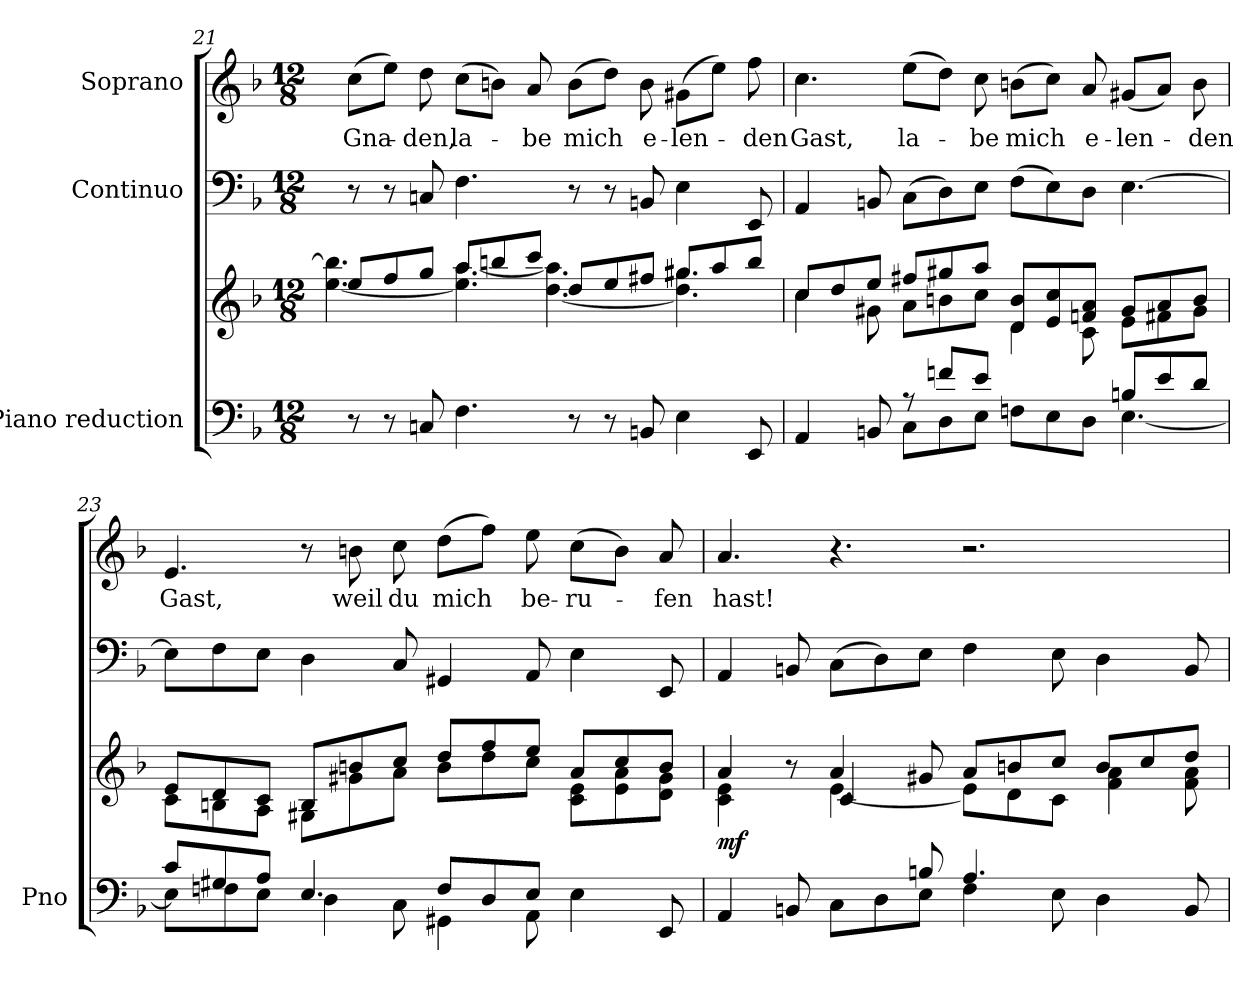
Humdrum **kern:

**kern	**kern	**dynam	**kern	**kern	**text
*part3	*part3	*part3	*part2	*part1	*part1
*staff4	*staff3	*staff3/4	*staff2	*staff1	*staff1
*I"Piano reduction	*	*	*I"Continuo	*I"Soprano	*
*I'Pno	*	*	*	*	*
*clefF4	*clefG2	*	*clefF4	*clefG2	*
*k[b-]	*k[b-]	*	*k[b-]	*k[b-]	*
*M12/8	*M12/8	*	*M12/8	*M12/8	*
=21	=21	=21	=21	=21	=21
*	*^	*	*	*	*
!	!	!	!	!	!	!LO:LY:b
8r	8ee/L	[4.ee\ 4.bb\]	.	8r	(8cc\L	Gna-
8r	8ff/	.	.	8r	8ee\J)	.
!	!	!	!	!	!	!LO:LY:b
8Cn/	8gg/J	.	.	8Cn/	8dd\	-den,
!	!	!	!	!	!	!LO:LY:b
4.F\	8aa/L	4.ee\] [4.aa\	.	4.F\	(8cc\L	la-
.	8bbn/	.	.	.	8bn\J)	.
!	!	!	!	!	!	!LO:LY:b
.	8ccc/J	.	.	.	8a/	-be
!	!	!	!	!	!	!LO:LY:b
8r	8dd/L	[4.dd\ 4.aa\]	.	8r	(8b\L	mich
8r	8ee/	.	.	8r	8dd\J)	.
!	!	!	!	!	!	!LO:LY:b
8BBn/	8ff#X/J	.	.	8BBn/	8b\	e-
!	!	!	!	!	!	!LO:LY:b
4E\	8gg#X/L	4.dd\] 4.gg#\	.	4E\	(8g#X\L	-len-
.	8aa/	.	.	.	8ee\J)	.
!	!	!	!	!	!	!LO:LY:b
8EE/	8bb/J	.	.	8EE/	8ff\	-den
=22	=22	=22	=22	=22	=22	=22
*^	*	*	*	*	*	*
!	!	!	!	!	!	!	!LO:LY:b
4AA/	4.ryy	8cc/L	4cc\	.	4AA/	4.cc\	Gast,
.	.	8dd/	.	.	.	.	.
8BBn/	.	8ee/J	8g#X\	.	8BBn/	.	.
!	!	!	!	!	!	!	!LO:LY:b
8r	8C\L	8ff#X/L	8a\L	.	(8C\L	(8ee\L	la-
8fn/L	8D\	8gg#X/	8bn\	.	8D\)	8dd\J)	.
!	!	!	!	!	!	!	!LO:LY:b
8e/J	8E\J	8aa/J	8cc\J	.	8E\J	8cc\	-be
!	!	!	!	!	!	!	!LO:LY:b
4.ryy	8Fn\L	8d/ 8b/L	4d\	.	(8F\L	(8bn\L	mich
.	8E\	8e/ 8cc/	.	.	8E\)	8cc\J)	.
!	!	!	!	!	!	!	!LO:LY:b
.	8D\J	8fn/ 8a/J	8c\	.	8D\J	8a/	e-
!	!	!	!	!	!	!	!LO:LY:b
8Bn/L	[4.E\	8g#/L	8e\L	.	[4.E\	(8g#X/L	-len-
8e/	.	8a/	8f#X\	.	.	8a/J)	.
!	!	!	!	!	!	!	!LO:LY:b
8d/J	.	8b/J	8g#\J	.	.	8b\	-den
!!LO:LB:g=z
=23	=23	=23	=23	=23	=23	=23	=23
!	!	!	!	!	!	!	!LO:LY:b
8c/L	8E\L]	8e/L	8c\L	.	8E\L]	4.e/	Gast,
8G#X/	8Fn\	8d/	8Bn\	.	8F\	.	.
8A/J	8E\J	8c/J	8A\J	.	8E\J	.	.
4.E/	4D\	8B/L	8G#X\L	.	4D\	8r	.
!	!	!	!	!	!	!	!LO:LY:b
.	.	8bn/	8g#X\	.	.	8bn\	weil
!	!	!	!	!	!	!	!LO:LY:b
.	8C\	8cc/J	8a\J	.	8C/	8cc\	du
!	!	!	!	!	!	!	!LO:LY:b
8F/L	4GG#X\	8dd/L	8b\L	.	4GG#X/	(8dd\L	mich
8D/	.	8ff/	8dd\	.	.	8ff\J)	.
!	!	!	!	!	!	!	!LO:LY:b
8E/J	8AA\	8ee/J	8cc\J	.	8AA/	8ee\	be-
!	!	!	!	!	!	!	!LO:LY:b
4ryy	4E\	8a/L	8c\ 8e\L	.	4E\	(8cc\L	-ru-
.	.	8cc/	8e\ 8a\	.	.	8b\J)	.
!	!	!	!	!	!	!	!LO:LY:b
8ryy	8EE/	8b/J	8d\ 8g#\J	.	8EE/	8a/	-fen
=24	=24	=24	=24	=24	=24	=24	=24
*	*	*	*^	*	*	*	*
!	!	!	!	!	!LO:DY:b	!	!	!LO:LY:b
4.ryy	4AA/	4a/	4c\ 4e\	4.ryy	mf	4AA/	4.a/	hast!
.	8BBn/	8r	8ryy	.	.	8BBn/	.	.
4ryy	8C\L	4a/	[4.e\	4c/	.	(8C\L	4.r	.
.	8D\	.	.	.	.	8D\)	.	.
8Bn/	8E\J	8g#X/	.	2..ryy	.	8E\J	.	.
4.A/	4F\	8a/L	8e\L]	.	.	4F\	2.r	.
.	.	8bn/	8d\	.	.	.	.	.
.	8E\	8cc/J	8c\J	.	.	8E\	.	.
4.ryy	4D\	8b/L	4f\ 4a\	.	.	4D\	.	.
.	.	8cc/	.	.	.	.	.	.
.	8BB/	8dd/J	8f\ 8a\	.	.	8BB/	.	.
*v	*v	*	*	*	*	*	*	*
*	*v	*v	*v	*	*	*	*
=	=	=	=	=	=
*-	*-	*-	*-	*-	*-
